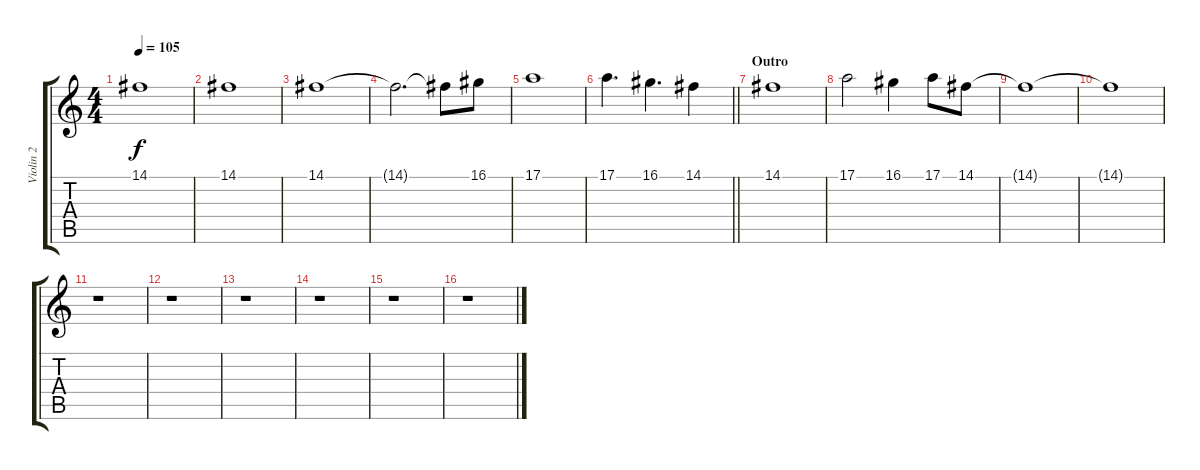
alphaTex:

\track ("Violin 2" "Violin 2") {instrument stringensemble1}
\staff {score tabs}
\tuning (E4 B3 G3 D3 A2 E2) {hide}
\ts (4 4)
\tempo 105
\clef g2
\ks c
14.1.1{dy f} |
14.1.1 |
14.1.1 |
14.1{t}.2{d} 14.1{t}.8 16.1.8 |
17.1.1 |
\barLineRight lightlight
17.1.4{d} 16.1.4{d} 14.1.4 |
\section ("" "Outro")
14.1.1 |
17.1.2 16.1.4 17.1.8 14.1.8 |
14.1{t}.1{volume 0} |
14.1{t}.1 |
r.1 |
r.1 |
r.1 |
r.1 |
r.1 |
r.1
